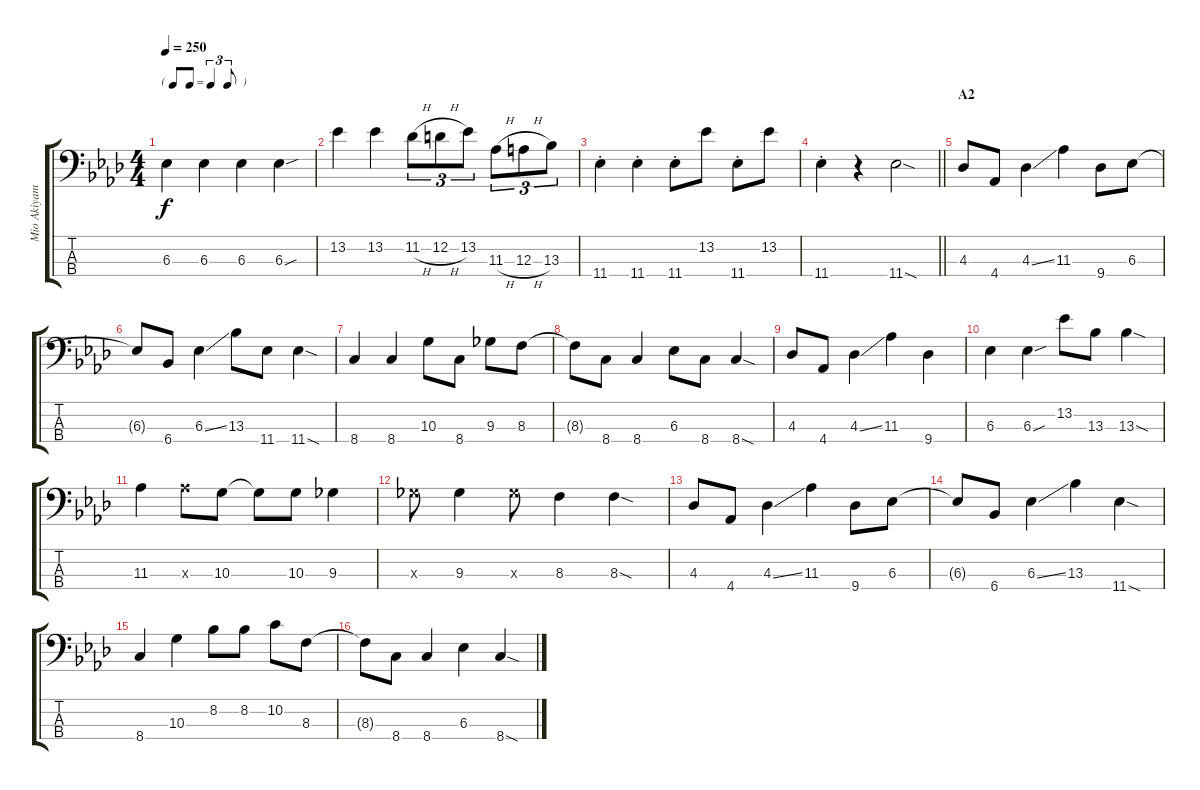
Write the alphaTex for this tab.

\track ("Mio Akiyama" "Mio Akiyam") {instrument electricbassfinger}
\staff {score tabs}
\tuning (G2 D2 A1 E1) {hide}
\ts (4 4)
\tf triplet8th
\tempo 250
\clef f4
\ks ab
6.3.4{dy f} 6.3.4 6.3.4 6.3{sou}.4 |
13.2.4 13.2.4 11.2{h}.8{tu (3 2)} 12.2{h}.8{tu (3 2)} 13.2.8{tu (3 2)} 11.3{h}.8{tu (3 2)} 12.3{h}.8{tu (3 2)} 13.3.8{tu (3 2)} |
11.4{st}.4 11.4{st}.4 11.4{st}.8 13.2.8 11.4{st}.8 13.2.8 |
\barLineRight lightlight
11.4{st}.4 r.4 11.4{sod}.2 |
\section ("" "A2")
4.3.8 4.4.8 4.3{ss}.4 11.3.4 9.4.8 6.3.8 |
6.3{t}.8 6.4.8 6.3{ss}.4 13.3.8 11.4.8 11.4{sod}.4 |
8.4.4 8.4.4 10.3.8 8.4.8 9.3.8 8.3.8 |
8.3{t}.8 8.4.8 8.4.4 6.3.8 8.4.8 8.4{sod}.4 |
4.3.8 4.4.8 4.3{ss}.4 11.3.4 9.4.4 |
6.3.4 6.3{sou}.4 13.2.8 13.3.8 13.3{sod}.4 |
11.3.4 11.3{x}.8 10.3.8 10.3{t}.8 10.3.8 9.3.4 |
9.3{x}.8 9.3.4 9.3{x}.8 8.3.4 8.3{sod}.4 |
4.3.8 4.4.8 4.3{ss}.4 11.3.4 9.4.8 6.3.8 |
6.3{t}.8 6.4.8 6.3{ss}.4 13.3.4 11.4{sod}.4 |
8.4.4 10.3.4 8.2.8 8.2.8 10.2.8 8.3.8 |
8.3{t}.8 8.4.8 8.4.4 6.3.4 8.4{sod}.4
